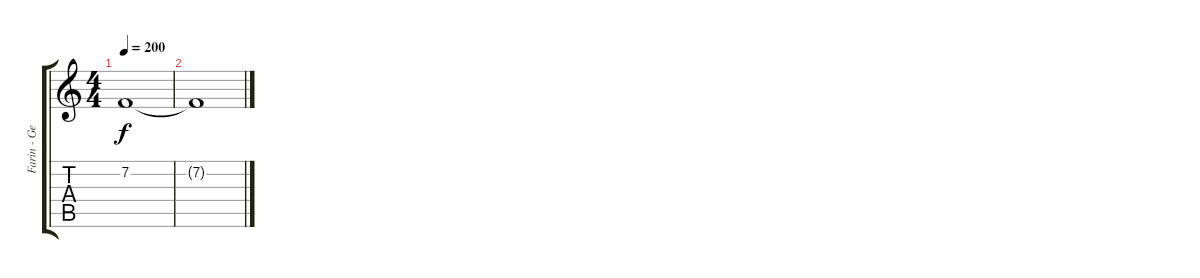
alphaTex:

\track ("Farin - Gesang" "Farin - Ge") {instrument oboe}
\staff {score tabs}
\tuning (Eb4 Bb3 Gb3 Db3 Ab2 Eb2) {hide}
\ts (4 4)
\tempo 200
\clef g2
\ks c
7.2{t}.1{dy f} |
7.2{t}.1
